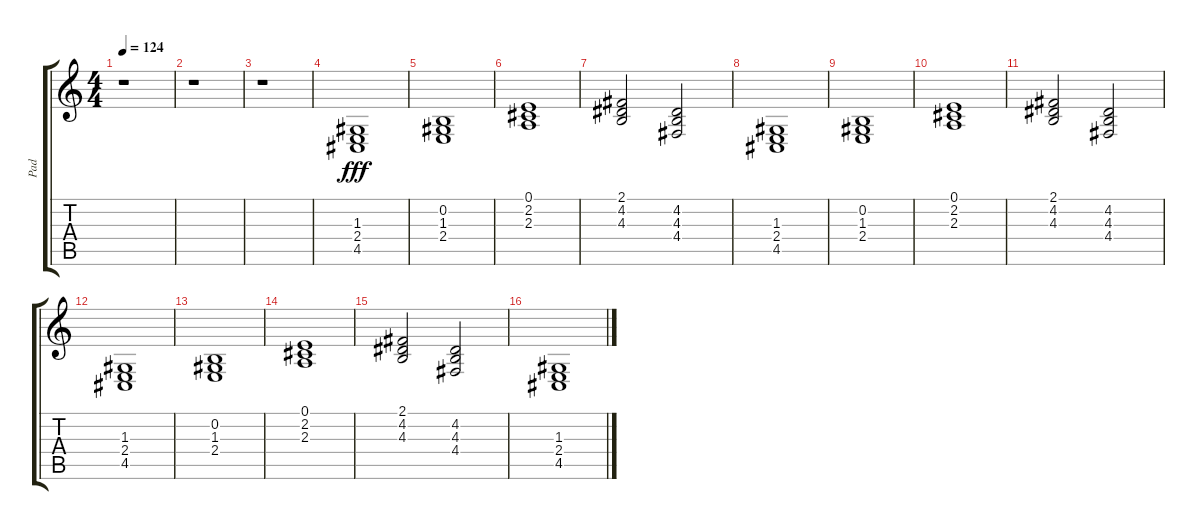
\track ("Pad" "Pad") {instrument pad7halo}
\staff {score tabs}
\tuning (E4 B3 G3 D3 A2 E2) {hide}
\ts (4 4)
\tempo 124
\clef g2
\ks c
r.1{dy fff} |
r.1 |
r.1 |
(1.3 2.4 4.5).1 |
(0.2 1.3 2.4).1 |
(0.1 2.2 2.3).1 |
(2.1 4.2 4.3).2 (4.2 4.3 4.4).2 |
(1.3 2.4 4.5).1 |
(0.2 1.3 2.4).1 |
(0.1 2.2 2.3).1 |
(2.1 4.2 4.3).2 (4.2 4.3 4.4).2 |
(1.3 2.4 4.5).1 |
(0.2 1.3 2.4).1 |
(0.1 2.2 2.3).1 |
(2.1 4.2 4.3).2 (4.2 4.3 4.4).2 |
(1.3 2.4 4.5).1
